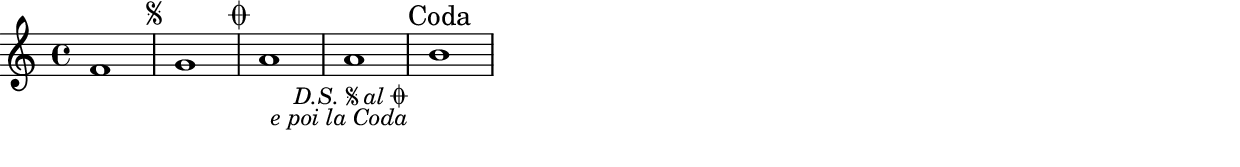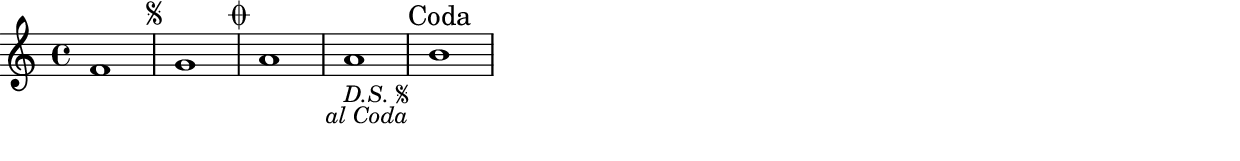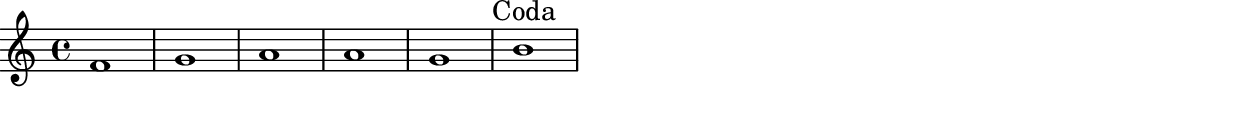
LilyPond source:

%% Generated by lilypond-book
%% Options: [exampleindent=10.16\mm,indent=0\mm,line-width=160\mm,paper-height=845.047\pt,paper-width=597.508\pt,papersize='(cons (* 597.508 pt) (* 845.047 pt))]
\include "lilypond-book-preamble.ly"


% ****************************************************************
% Start cut-&-pastable-section
% ****************************************************************

#(ly:set-option 'eps-box-padding 3.000000)



\paper {
  #(set-paper-size '(cons (* 597.508 pt) (* 845.047 pt)))
  indent = 0\mm
  line-width = 160\mm
  % offset the left padding, also add 1mm as lilypond creates cropped
  % images with a little space on the right
  line-width = #(- line-width (* mm  3.000000) (* mm 1))
}

\layout {
  
}




% ****************************************************************
% ly snippet:
% ****************************************************************
\sourcefilename "/lilypond-2.25.15/input/regression/repeat-ds-al-coda.ly"
\sourcefileline 0
\version "2.23.6"

#(ly:set-option 'warning-as-error #t)

\header {
  texidoc="This tests @emph{D.S. al Coda} form and how it unfolds."
}

piece = \new Voice \fixed c' {
  f1
  \repeat segno 2 {
    g1
    \alternative {
      { a1 | 1 }
      <>
    }
  }
  \sectionLabel "Coda"
  b1
}

\new Score {
  \new Staff \with { instrumentName = "default" } \piece
}

\new Score \with {
  dalSegnoTextFormatter = #format-dal-segno-text-brief
} {
  \new Staff \with { instrumentName = "brief" } \piece
}

\new Score {
  \new Staff \with { instrumentName = "unfolded" } \unfoldRepeats \piece
}



% ****************************************************************
% end ly snippet
% ****************************************************************
